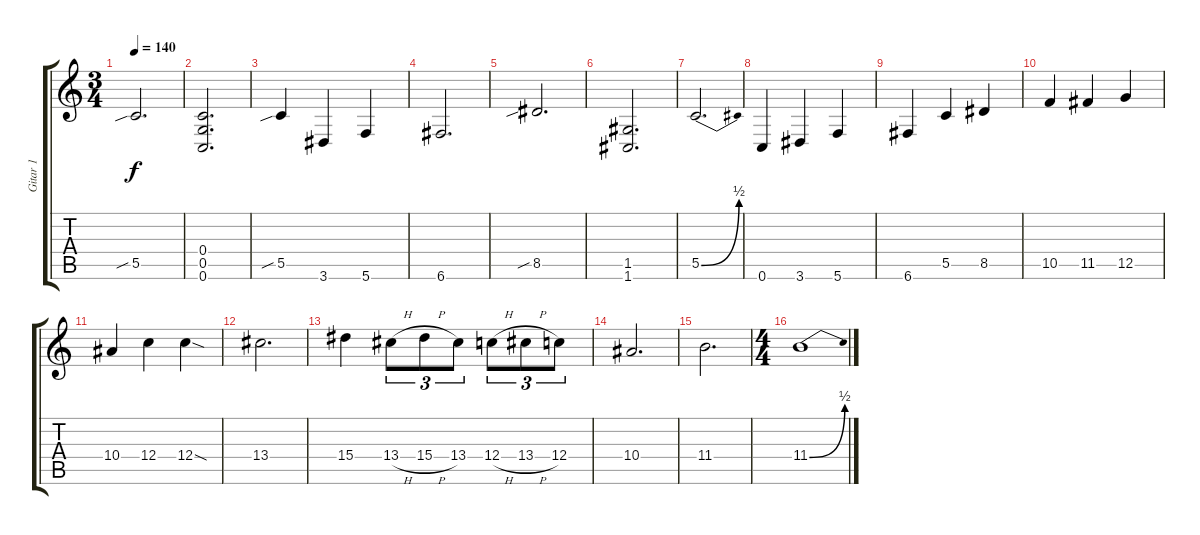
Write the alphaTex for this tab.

\track ("Gitar 1" "Gitar 1") {instrument distortionguitar}
\staff {score tabs}
\tuning (D4 A3 F3 C3 G2 C2) {hide}
\ts (3 4)
\tempo 140
\clef g2
\ks c
5.5{sib}.2{d dy f} |
(0.4 0.5 0.6).2{d} |
5.5{sib}.4 3.6.4 5.6.4 |
6.6.2{d} |
8.5{sib}.2{d} |
(1.5 1.6).2{d} |
5.5{be (bend 0 0 60 2)}.2{d} |
0.6.4 3.6.4 5.6.4 |
6.6.4 5.5.4 8.5.4 |
10.5.4 11.5.4 12.5.4 |
10.4.4 12.4.4 12.4{sod}.4 |
13.4.2{d} |
15.4.4 13.4{h}.8{tu (3 2)} 15.4{h}.8{tu (3 2)} 13.4.8{tu (3 2)} 12.4{h}.8{tu (3 2)} 13.4{h}.8{tu (3 2)} 12.4.8{tu (3 2)} |
10.4.2{d} |
11.4.2{d} |
\ts (4 4)
11.4{be (bend 0 0 60 2)}.1
